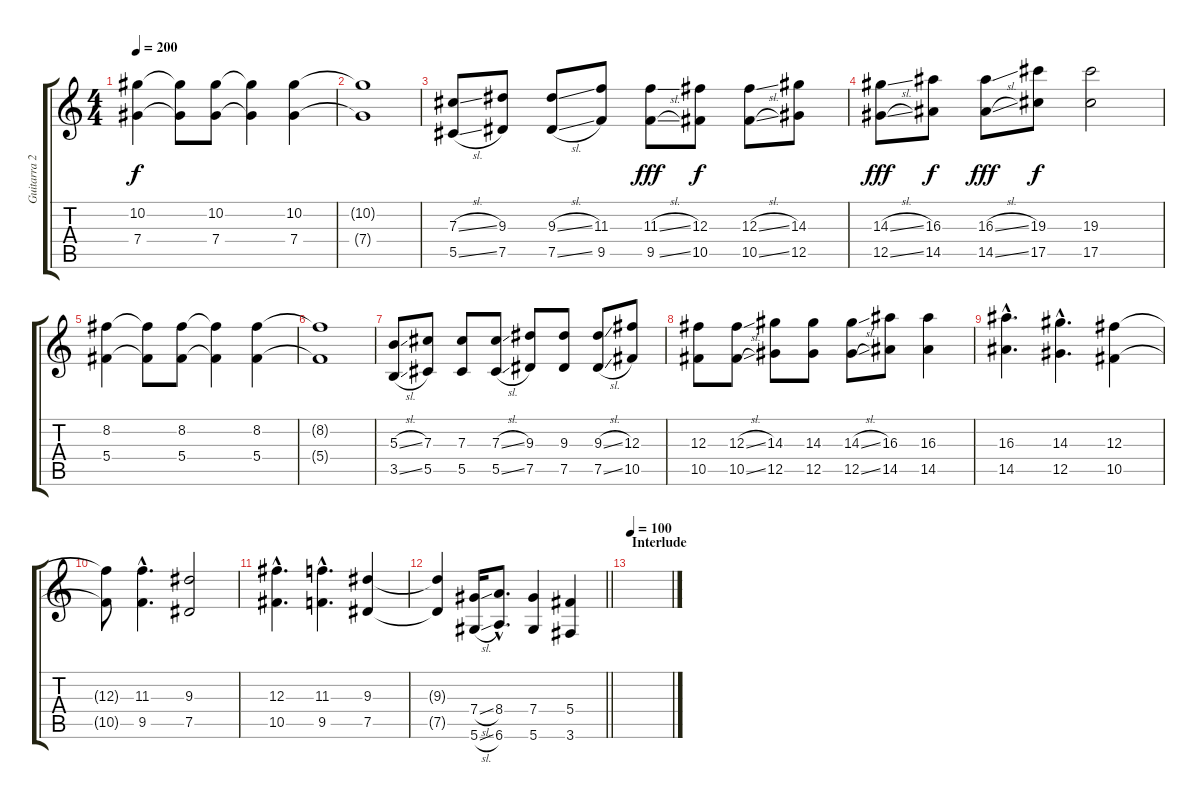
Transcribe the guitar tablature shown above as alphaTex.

\track ("Guitarra 2" "Guitarra 2") {instrument overdrivenguitar}
\staff {score tabs}
\tuning (Eb4 Bb3 Gb3 Db3 Ab2 Eb2) {hide}
\ts (4 4)
\tempo 200
\clef g2
\ks c
(10.2 7.4).4{dy f} (10.2{t} 7.4{t}).8 (10.2 7.4).8 (10.2{t} 7.4{t}).4 (10.2 7.4).4 |
(10.2{t} 7.4{t}).1 |
(7.3{sl} 5.5{sl}).8 (9.3 7.5).8 (9.3{sl} 7.5{sl}).8 (11.3 9.5).8 (11.3{sl} 9.5{sl}).8{dy fff} (12.3 10.5).8{dy f} (12.3{sl} 10.5{sl}).8 (14.3 12.5).8 |
(14.3{sl} 12.5{sl}).8{dy fff} (16.3 14.5).8{dy f} (16.3{sl} 14.5{sl}).8{dy fff} (19.3 17.5).8{dy f} (19.3 17.5).2 |
(8.2 5.4).4 (8.2{t} 5.4{t}).8 (8.2 5.4).8 (8.2{t} 5.4{t}).4 (8.2 5.4).4 |
(8.2{t} 5.4{t}).1 |
(5.3{sl} 3.5{sl}).8 (7.3 5.5).8 (7.3 5.5).8 (7.3{sl} 5.5{sl}).8 (9.3 7.5).8 (9.3 7.5).8 (9.3{sl} 7.5{sl}).8 (12.3 10.5).8 |
(12.3 10.5).8 (12.3{sl} 10.5{sl}).8 (14.3 12.5).8 (14.3 12.5).8 (14.3{sl} 12.5{sl}).8 (16.3 14.5).8 (16.3 14.5).4 |
(16.3{hac} 14.5{hac}).4{d} (14.3{hac} 12.5{hac}).4{d} (12.3 10.5).4 |
(12.3{t} 10.5{t}).8 (11.3{hac} 9.5{hac}).4{d} (9.3 7.5).2 |
(12.3{hac} 10.5{hac}).4{d} (11.3{hac} 9.5{hac}).4{d} (9.3 7.5).4 |
\barLineRight lightlight
(9.3{t} 7.5{t}).4 (7.4{sl} 5.6{sl}).16 (8.4{hac} 6.6{hac}).8{d} (7.4 5.6).4 (5.4 3.6).4 |
\section ("" "Interlude")
\tempo 100
